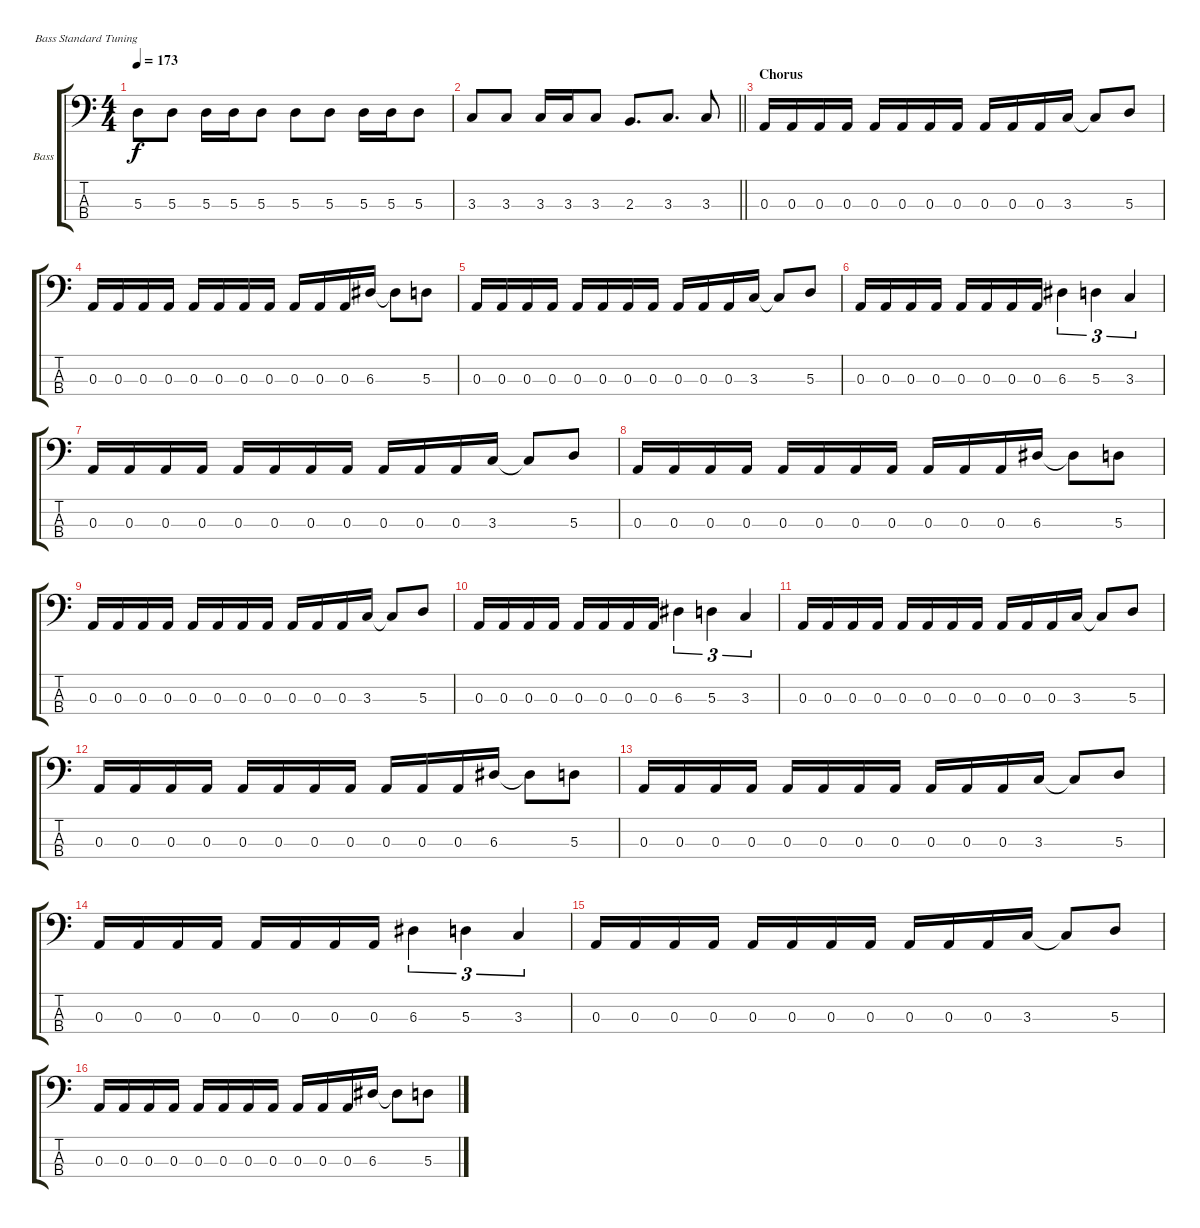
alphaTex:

\bracketExtendMode groupsimilarinstruments
\firstSystemTrackNameOrientation horizontal
\otherSystemsTrackNameOrientation horizontal
\track ("Bass" "Bass") {instrument electricbasspick}
\staff {score tabs}
\tuning (G2 D2 A1 E1)
\ts (4 4)
\tempo 173
\clef f4
\ks c
5.3.8{dy f} 5.3.8 5.3.16 5.3.16 5.3.8 5.3.8 5.3.8 5.3.16 5.3.16 5.3.8 |
\barLineRight lightlight
3.3.8 3.3.8 3.3.16 3.3.16 3.3.8 2.3.8{d} 3.3.8{d} 3.3.8 |
\section ("" "Chorus")
0.3.16 0.3.16 0.3.16 0.3.16 0.3.16 0.3.16 0.3.16 0.3.16 0.3.16 0.3.16 0.3.16 3.3.16 3.3{t}.8 5.3.8 |
0.3.16 0.3.16 0.3.16 0.3.16 0.3.16 0.3.16 0.3.16 0.3.16 0.3.16 0.3.16 0.3.16 6.3.16 6.3{t}.8 5.3.8 |
0.3.16 0.3.16 0.3.16 0.3.16 0.3.16 0.3.16 0.3.16 0.3.16 0.3.16 0.3.16 0.3.16 3.3.16 3.3{t}.8 5.3.8 |
0.3.16 0.3.16 0.3.16 0.3.16 0.3.16 0.3.16 0.3.16 0.3.16 6.3.4{tu (3 2)} 5.3.4{tu (3 2)} 3.3.4{tu (3 2)} |
0.3.16 0.3.16 0.3.16 0.3.16 0.3.16 0.3.16 0.3.16 0.3.16 0.3.16 0.3.16 0.3.16 3.3.16 3.3{t}.8 5.3.8 |
0.3.16 0.3.16 0.3.16 0.3.16 0.3.16 0.3.16 0.3.16 0.3.16 0.3.16 0.3.16 0.3.16 6.3.16 6.3{t}.8 5.3.8 |
0.3.16 0.3.16 0.3.16 0.3.16 0.3.16 0.3.16 0.3.16 0.3.16 0.3.16 0.3.16 0.3.16 3.3.16 3.3{t}.8 5.3.8 |
0.3.16 0.3.16 0.3.16 0.3.16 0.3.16 0.3.16 0.3.16 0.3.16 6.3.4{tu (3 2)} 5.3.4{tu (3 2)} 3.3.4{tu (3 2)} |
0.3.16 0.3.16 0.3.16 0.3.16 0.3.16 0.3.16 0.3.16 0.3.16 0.3.16 0.3.16 0.3.16 3.3.16 3.3{t}.8 5.3.8 |
0.3.16 0.3.16 0.3.16 0.3.16 0.3.16 0.3.16 0.3.16 0.3.16 0.3.16 0.3.16 0.3.16 6.3.16 6.3{t}.8 5.3.8 |
0.3.16 0.3.16 0.3.16 0.3.16 0.3.16 0.3.16 0.3.16 0.3.16 0.3.16 0.3.16 0.3.16 3.3.16 3.3{t}.8 5.3.8 |
0.3.16 0.3.16 0.3.16 0.3.16 0.3.16 0.3.16 0.3.16 0.3.16 6.3.4{tu (3 2)} 5.3.4{tu (3 2)} 3.3.4{tu (3 2)} |
0.3.16 0.3.16 0.3.16 0.3.16 0.3.16 0.3.16 0.3.16 0.3.16 0.3.16 0.3.16 0.3.16 3.3.16 3.3{t}.8 5.3.8 |
0.3.16 0.3.16 0.3.16 0.3.16 0.3.16 0.3.16 0.3.16 0.3.16 0.3.16 0.3.16 0.3.16 6.3.16 6.3{t}.8 5.3.8
